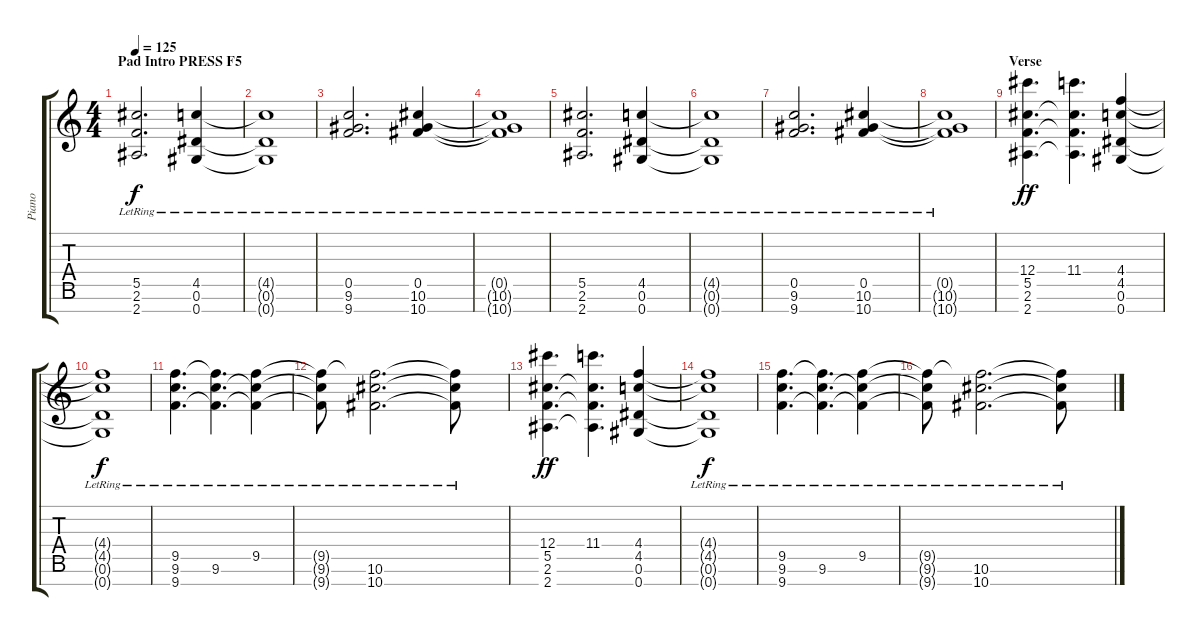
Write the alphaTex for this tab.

\track ("Piano" "Piano") {instrument overdrivenguitar}
\staff {score tabs}
\tuning (Eb5 Bb4 Gb4 Db4 Ab3 Eb3 Ab2) {hide}
\ts (4 4)
\section ("" "Pad Intro PRESS F5")
\tempo 125
\clef g2
\ks c
(5.5{lr} 2.6{lr} 2.7{lr}).2{d dy f instrument overdrivenguitar} (4.5{lr} 0.6{lr} 0.7{lr}).4 |
(4.5{lr t} 0.6{lr t} 0.7{lr t}).1 |
(0.5{lr} 9.6{lr} 9.7{lr}).2{d} (0.5{lr} 10.6{lr} 10.7{lr}).4 |
(0.5{lr t} 10.6{lr t} 10.7{lr t}).1 |
(5.5{lr} 2.6{lr} 2.7{lr}).2{d} (4.5{lr} 0.6{lr} 0.7{lr}).4 |
(4.5{lr t} 0.6{lr t} 0.7{lr t}).1 |
(0.5{lr} 9.6{lr} 9.7{lr}).2{d} (0.5{lr} 10.6{lr} 10.7{lr}).4 |
(0.5{lr t} 10.6{lr t} 10.7{lr t}).1 |
\section ("" "Verse")
(12.4 5.5 2.6 2.7).4{d dy ff} (11.4 5.5{t} 2.6{t} 2.7{t}).4{d} (4.4 4.5 0.6 0.7).4 |
(4.4{t} 4.5{lr t} 0.6{lr t} 0.7{lr t}).1{dy f} |
(9.5{lr} 9.6{lr} 9.7{lr}).4{d} (9.5{lr t} 9.6 9.7{lr t}).4{d} (9.5{lr} 9.6{t} 9.7{lr t}).4 |
(9.5{lr t} 9.6{t} 9.7{lr t}).8 (9.5{lr t} 10.6{lr} 10.7{lr}).2{d} (9.5{lr t} 10.6{lr t} 10.7{lr t}).8 |
(12.4 5.5 2.6 2.7).4{d dy ff} (11.4 5.5{t} 2.6{t} 2.7{t}).4{d} (4.4 4.5 0.6 0.7).4 |
(4.4{t} 4.5{lr t} 0.6{lr t} 0.7{lr t}).1{dy f} |
(9.5{lr} 9.6{lr} 9.7{lr}).4{d} (9.5{lr t} 9.6 9.7{lr t}).4{d} (9.5{lr} 9.6{t} 9.7{lr t}).4 |
(9.5{lr t} 9.6{t} 9.7{lr t}).8 (9.5{lr t} 10.6{lr} 10.7{lr}).2{d} (9.5{lr t} 10.6{lr t} 10.7{lr t}).8
